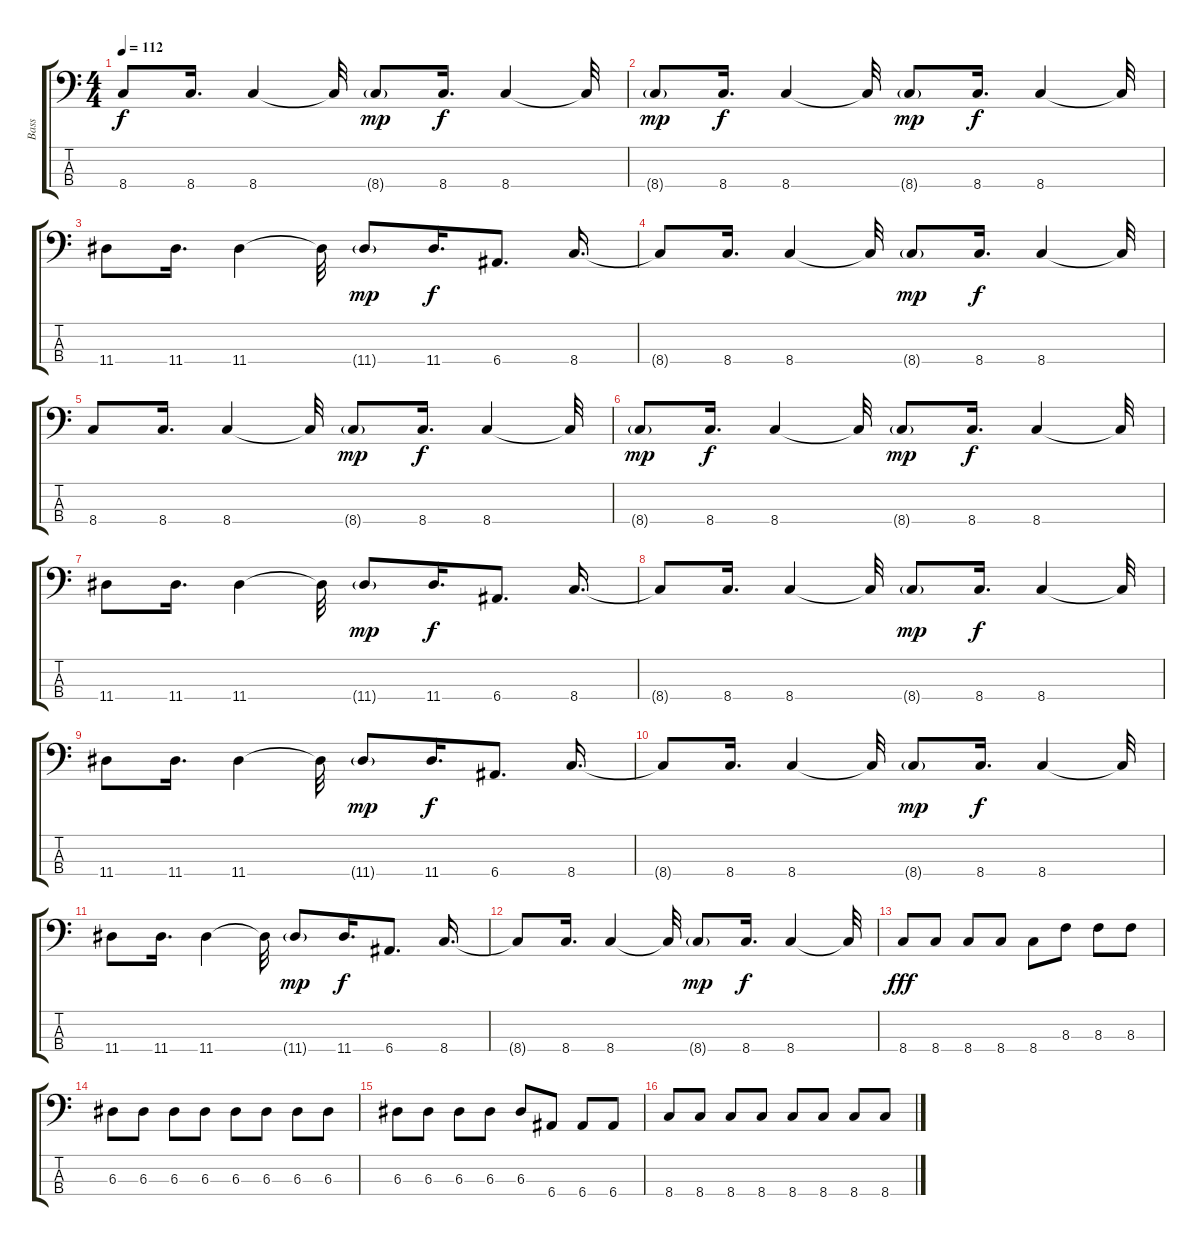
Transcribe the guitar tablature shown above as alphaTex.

\track ("Bass" "Bass") {instrument electricbasspick}
\staff {score tabs}
\tuning (G2 D2 A1 E1) {hide}
\ts (4 4)
\tempo 112
\clef f4
\ks c
8.4.8{dy f} 8.4.16{d} 8.4.4 8.4{t}.32 8.4{g}.8{dy mp} 8.4.16{d dy f} 8.4.4 8.4{t}.32 |
8.4{g}.8{dy mp} 8.4.16{d dy f} 8.4.4 8.4{t}.32 8.4{g}.8{dy mp} 8.4.16{d dy f} 8.4.4 8.4{t}.32 |
11.4.8 11.4.16{d} 11.4.4 11.4{t}.32 11.4{g}.8{dy mp} 11.4.16{d dy f} 6.4.8{d} 8.4.16{d} |
8.4{t}.8 8.4.16{d} 8.4.4 8.4{t}.32 8.4{g}.8{dy mp} 8.4.16{d dy f} 8.4.4 8.4{t}.32 |
8.4.8 8.4.16{d} 8.4.4 8.4{t}.32 8.4{g}.8{dy mp} 8.4.16{d dy f} 8.4.4 8.4{t}.32 |
8.4{g}.8{dy mp} 8.4.16{d dy f} 8.4.4 8.4{t}.32 8.4{g}.8{dy mp} 8.4.16{d dy f} 8.4.4 8.4{t}.32 |
11.4.8 11.4.16{d} 11.4.4 11.4{t}.32 11.4{g}.8{dy mp} 11.4.16{d dy f} 6.4.8{d} 8.4.16{d} |
8.4{t}.8 8.4.16{d} 8.4.4 8.4{t}.32 8.4{g}.8{dy mp} 8.4.16{d dy f} 8.4.4 8.4{t}.32 |
11.4.8 11.4.16{d} 11.4.4 11.4{t}.32 11.4{g}.8{dy mp} 11.4.16{d dy f} 6.4.8{d} 8.4.16{d} |
8.4{t}.8 8.4.16{d} 8.4.4 8.4{t}.32 8.4{g}.8{dy mp} 8.4.16{d dy f} 8.4.4 8.4{t}.32 |
11.4.8 11.4.16{d} 11.4.4 11.4{t}.32 11.4{g}.8{dy mp} 11.4.16{d dy f} 6.4.8{d} 8.4.16{d} |
8.4{t}.8 8.4.16{d} 8.4.4 8.4{t}.32 8.4{g}.8{dy mp} 8.4.16{d dy f} 8.4.4 8.4{t}.32 |
8.4.8{dy fff} 8.4.8 8.4.8 8.4.8 8.4.8 8.3.8 8.3.8 8.3.8 |
6.3.8 6.3.8 6.3.8 6.3.8 6.3.8 6.3.8 6.3.8 6.3.8 |
6.3.8 6.3.8 6.3.8 6.3.8 6.3.8 6.4.8 6.4.8 6.4.8 |
8.4.8 8.4.8 8.4.8 8.4.8 8.4.8 8.4.8 8.4.8 8.4.8
